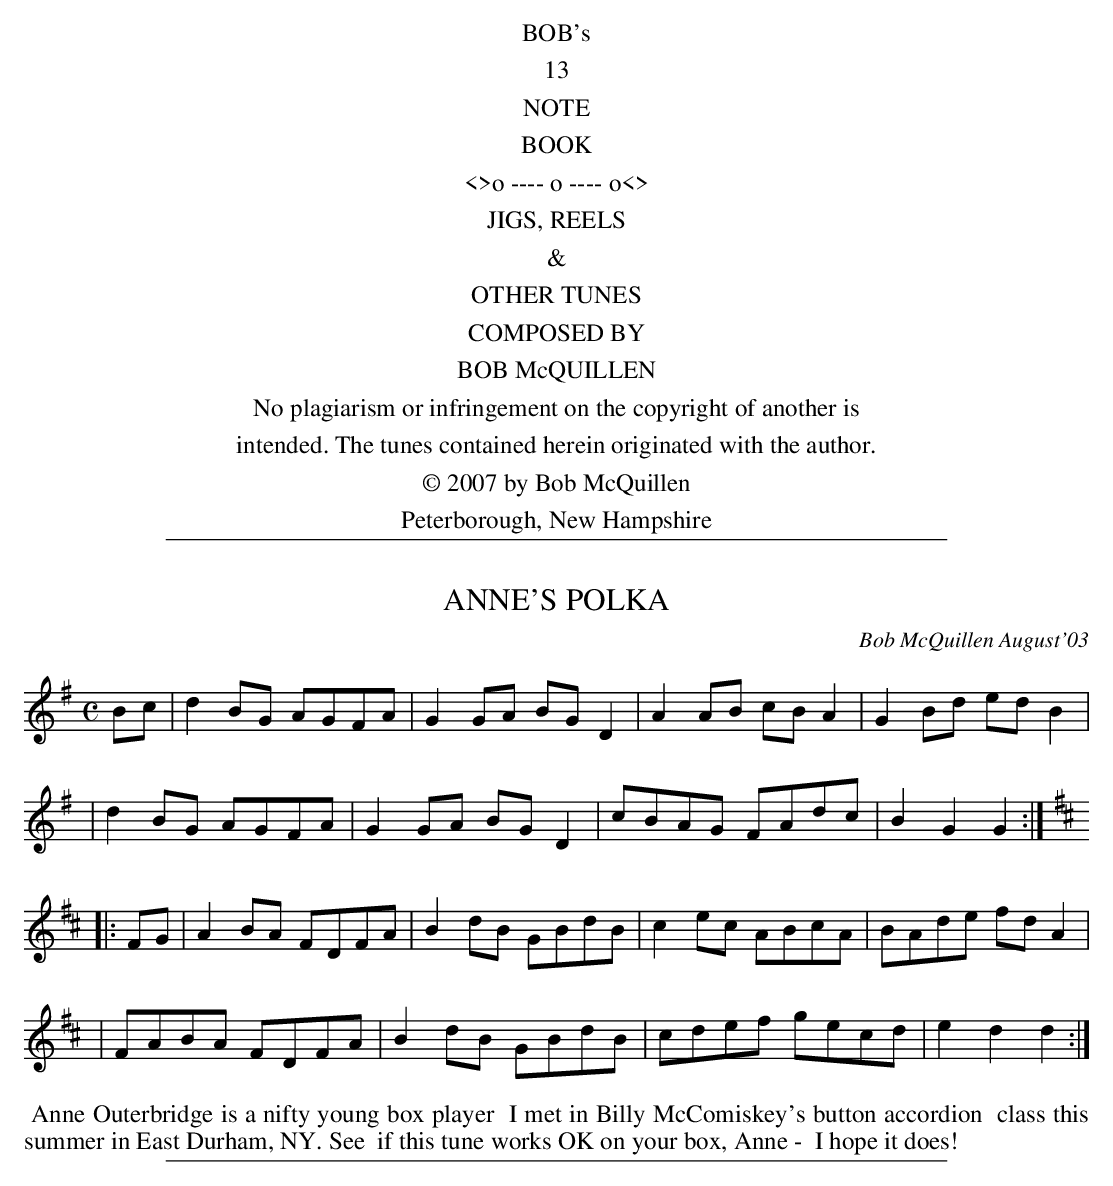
X:1
T: ANNE'S POLKA
C: Bob McQuillen August'03
M: C
L: 1/8
K: G	% and D
Bc \
| d2BG AGFA | G2GA BGD2 | A2AB cBA2 | G2Bd edB2 |
| d2BG AGFA | G2GA BGD2 | cBAG FAdc | B2G2 G2 :|[K:D]
|: FG \
| A2BA FDFA | B2dB GBdB | c2ec ABcA | BAde fdA2 |
| FABA FDFA | B2dB GBdB | cdef gecd | e2d2 d2 :|
